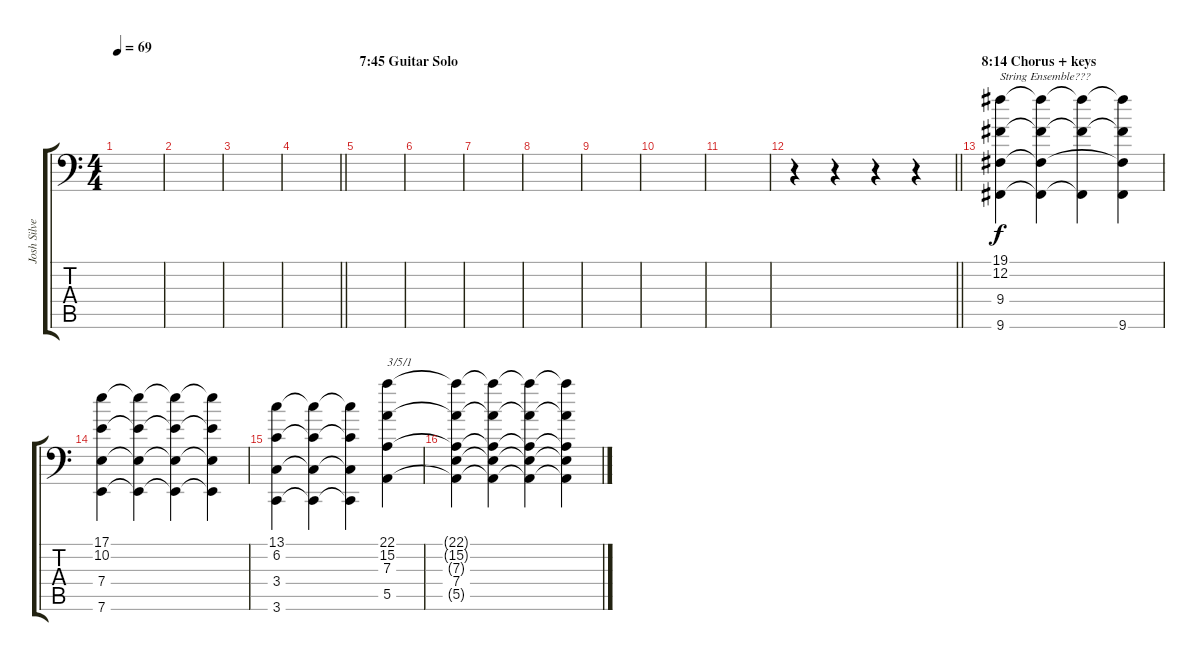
\track ("Josh Silver (Church Organ / Piano (Drop " "Josh Silve") {instrument churchorgan}
\staff {score tabs}
\tuning (B3 Gb3 D3 A2 E2 A1) {hide}
\ts (4 4)
\tempo 69
\clef f4
\ks c
|
|
|
\barLineRight lightlight
|
\section ("" "7:45 Guitar Solo")
|
|
|
|
|
|
|
\barLineRight lightlight
r.4 r.4 r.4 r.4 |
\section ("" "8:14 Chorus + keys")
(19.1 12.2 9.4 9.6).4{txt "String Ensemble???" volume 10 instrument stringensemble1} (19.1{t} 12.2{t} 9.4{t} 9.6{t}).4 (19.1{t} 12.2{t} 9.6{t}).4 (19.1{t} 12.2{t} 9.4{t} 9.6).4 |
(17.1 10.2 7.4 7.6).4 (17.1{t} 10.2{t} 7.4{t} 7.6{t}).4 (17.1{t} 10.2{t} 7.4{t} 7.6{t}).4 (17.1{t} 10.2{t} 7.4{t} 7.6{t}).4 |
(13.1 6.2 3.4 3.6).4 (13.1{t} 6.2{t} 3.4{t} 3.6{t}).4 (13.1{t} 6.2{t} 3.4{t} 3.6{t}).4 (22.1 15.2 7.3 5.5).4{txt "3/5/1"} |
(22.1{t} 15.2{t} 7.3{t} 7.4 5.5{t}).4 (22.1{t} 15.2{t} 7.3{t} 7.4{t} 5.5{t}).4 (22.1{t} 15.2{t} 7.3{t} 7.4{t} 5.5{t}).4 (22.1{t} 15.2{t} 7.3{t} 7.4{t} 5.5{t}).4
